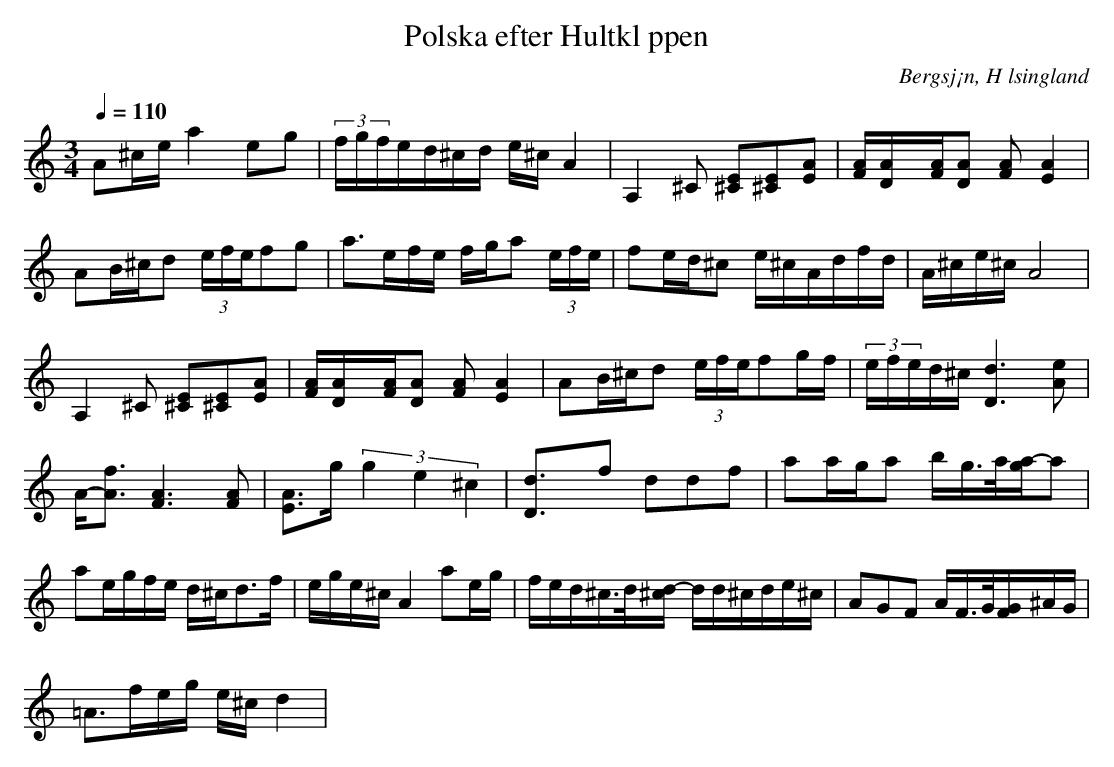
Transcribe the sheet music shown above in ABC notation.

X:1
T:Polska efter Hultkl ppen
O: Bergsj¡n, H lsingland
M:3/4
L:1/16
Q:1/4=110
K:Am
A2^cea4e2g2                      | (3fgfed^cd          e^cA4         | A,4^C2        [E2^C2][E2^C2][A2E2] | [AF][AD]x[AF][A2D2]  [A2F2][A4E4] |
A2B^cd2     (3efef2g2            | a3efe               fga2 (3efe    | f2ed^c2       e^cAdfd              | A^ce^cA8                          |
A,4^C2      [E2^C2][E2^C2][A2E2] | [AF][AD]x[AF][A2D2] [A2F2] [A4E4] | A2B^cd2       (3efef2gf            | (3efed^c[d6D6][e2A2]              |
A-[f3A3]    [A6F6][A2F2]         | [A3E3]g             (3g4e4^c4     | [d3D3]xf2     d2d2f2               | a2aga2               bg>a[a-g]a2  |
a2egfe      d^c2<d2f             | ege^cA4a2eg                       | fed^c>d[d-^c] dd^cde^c             | A2G2F2               AF>G[GF]^AG  |
=A3feg      e^cd4                |
